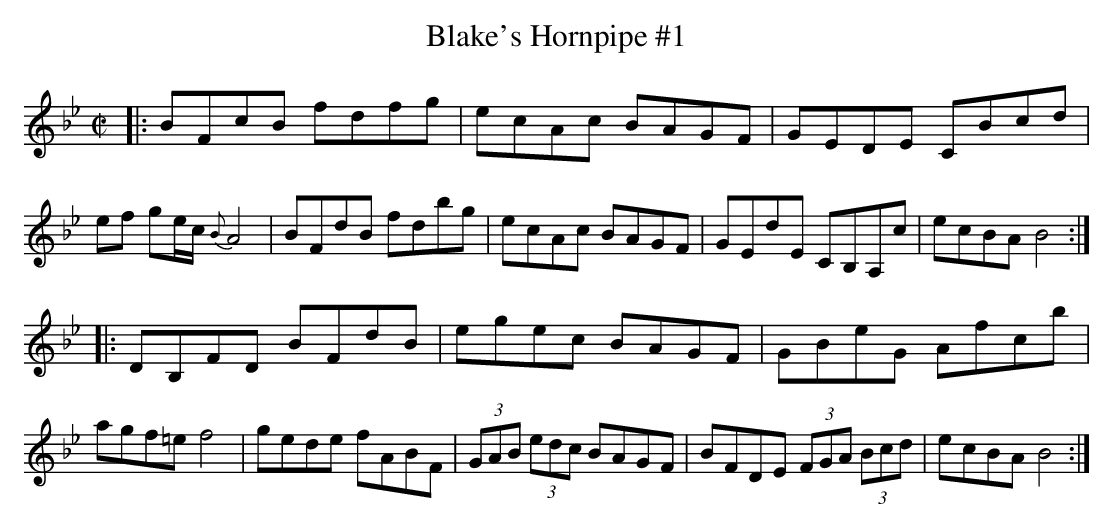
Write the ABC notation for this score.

X:1
T: Blake's Hornpipe #1
M: C|
L: 1/8
K: Bb
|: BFcB  fdfg | ecAc BAGF | GEDE CBcd   | ef ge/c/ {B}A4 \
|  BFdB  fdbg | ecAc BAGF | GEdE CB,A,c | ecBA  B4 :|
|: DB,FD BFdB | egec BAGF | GBeG Afcb   | agf=e f4 \
|  gede  fABF | (3GAB (3edc BAGF | BFDE (3FGA  (3Bcd | ecBA B4 :|
